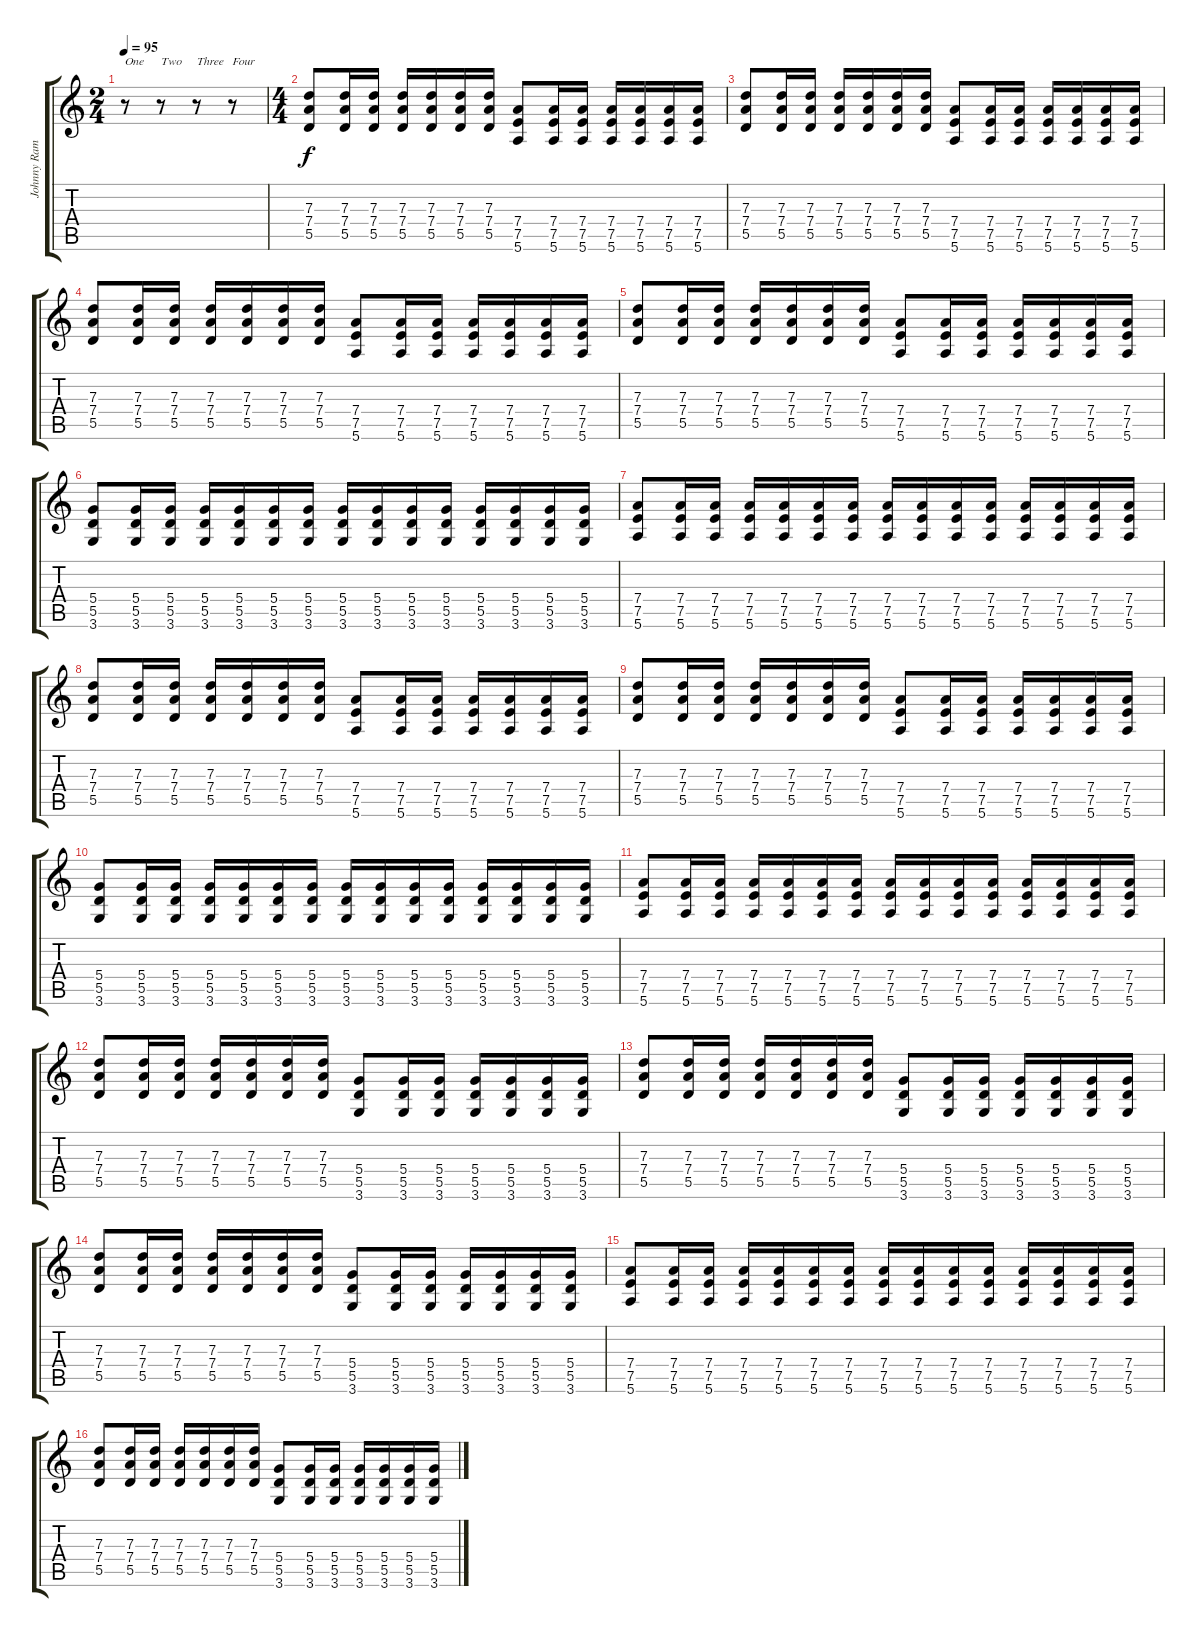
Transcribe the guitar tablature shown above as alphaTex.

\track ("Johnny Ramone (Guitar)" "Johnny Ram") {instrument distortionguitar}
\staff {score tabs}
\tuning (E4 B3 G3 D3 A2 E2) {hide}
\ts (2 4)
\tempo 95
\clef g2
\ks c
r.8{txt "One" dy f instrument distortionguitar} r.8{txt "Two"} r.8{txt "Three"} r.8{txt "Four"} |
\ts (4 4)
(7.3 7.4 5.5).8 (7.3 7.4 5.5).16 (7.3 7.4 5.5).16 (7.3 7.4 5.5).16 (7.3 7.4 5.5).16 (7.3 7.4 5.5).16 (7.3 7.4 5.5).16 (7.4 7.5 5.6).8 (7.4 7.5 5.6).16 (7.4 7.5 5.6).16 (7.4 7.5 5.6).16 (7.4 7.5 5.6).16 (7.4 7.5 5.6).16 (7.4 7.5 5.6).16 |
(7.3 7.4 5.5).8 (7.3 7.4 5.5).16 (7.3 7.4 5.5).16 (7.3 7.4 5.5).16 (7.3 7.4 5.5).16 (7.3 7.4 5.5).16 (7.3 7.4 5.5).16 (7.4 7.5 5.6).8 (7.4 7.5 5.6).16 (7.4 7.5 5.6).16 (7.4 7.5 5.6).16 (7.4 7.5 5.6).16 (7.4 7.5 5.6).16 (7.4 7.5 5.6).16 |
(7.3 7.4 5.5).8 (7.3 7.4 5.5).16 (7.3 7.4 5.5).16 (7.3 7.4 5.5).16 (7.3 7.4 5.5).16 (7.3 7.4 5.5).16 (7.3 7.4 5.5).16 (7.4 7.5 5.6).8 (7.4 7.5 5.6).16 (7.4 7.5 5.6).16 (7.4 7.5 5.6).16 (7.4 7.5 5.6).16 (7.4 7.5 5.6).16 (7.4 7.5 5.6).16 |
(7.3 7.4 5.5).8 (7.3 7.4 5.5).16 (7.3 7.4 5.5).16 (7.3 7.4 5.5).16 (7.3 7.4 5.5).16 (7.3 7.4 5.5).16 (7.3 7.4 5.5).16 (7.4 7.5 5.6).8 (7.4 7.5 5.6).16 (7.4 7.5 5.6).16 (7.4 7.5 5.6).16 (7.4 7.5 5.6).16 (7.4 7.5 5.6).16 (7.4 7.5 5.6).16 |
(5.4 5.5 3.6).8 (5.4 5.5 3.6).16 (5.4 5.5 3.6).16 (5.4 5.5 3.6).16 (5.4 5.5 3.6).16 (5.4 5.5 3.6).16 (5.4 5.5 3.6).16 (5.4 5.5 3.6).16 (5.4 5.5 3.6).16 (5.4 5.5 3.6).16 (5.4 5.5 3.6).16 (5.4 5.5 3.6).16 (5.4 5.5 3.6).16 (5.4 5.5 3.6).16 (5.4 5.5 3.6).16 |
(7.4 7.5 5.6).8 (7.4 7.5 5.6).16 (7.4 7.5 5.6).16 (7.4 7.5 5.6).16 (7.4 7.5 5.6).16 (7.4 7.5 5.6).16 (7.4 7.5 5.6).16 (7.4 7.5 5.6).16 (7.4 7.5 5.6).16 (7.4 7.5 5.6).16 (7.4 7.5 5.6).16 (7.4 7.5 5.6).16 (7.4 7.5 5.6).16 (7.4 7.5 5.6).16 (7.4 7.5 5.6).16 |
(7.3 7.4 5.5).8 (7.3 7.4 5.5).16 (7.3 7.4 5.5).16 (7.3 7.4 5.5).16 (7.3 7.4 5.5).16 (7.3 7.4 5.5).16 (7.3 7.4 5.5).16 (7.4 7.5 5.6).8 (7.4 7.5 5.6).16 (7.4 7.5 5.6).16 (7.4 7.5 5.6).16 (7.4 7.5 5.6).16 (7.4 7.5 5.6).16 (7.4 7.5 5.6).16 |
(7.3 7.4 5.5).8 (7.3 7.4 5.5).16 (7.3 7.4 5.5).16 (7.3 7.4 5.5).16 (7.3 7.4 5.5).16 (7.3 7.4 5.5).16 (7.3 7.4 5.5).16 (7.4 7.5 5.6).8 (7.4 7.5 5.6).16 (7.4 7.5 5.6).16 (7.4 7.5 5.6).16 (7.4 7.5 5.6).16 (7.4 7.5 5.6).16 (7.4 7.5 5.6).16 |
(5.4 5.5 3.6).8 (5.4 5.5 3.6).16 (5.4 5.5 3.6).16 (5.4 5.5 3.6).16 (5.4 5.5 3.6).16 (5.4 5.5 3.6).16 (5.4 5.5 3.6).16 (5.4 5.5 3.6).16 (5.4 5.5 3.6).16 (5.4 5.5 3.6).16 (5.4 5.5 3.6).16 (5.4 5.5 3.6).16 (5.4 5.5 3.6).16 (5.4 5.5 3.6).16 (5.4 5.5 3.6).16 |
(7.4 7.5 5.6).8 (7.4 7.5 5.6).16 (7.4 7.5 5.6).16 (7.4 7.5 5.6).16 (7.4 7.5 5.6).16 (7.4 7.5 5.6).16 (7.4 7.5 5.6).16 (7.4 7.5 5.6).16 (7.4 7.5 5.6).16 (7.4 7.5 5.6).16 (7.4 7.5 5.6).16 (7.4 7.5 5.6).16 (7.4 7.5 5.6).16 (7.4 7.5 5.6).16 (7.4 7.5 5.6).16 |
(7.3 7.4 5.5).8 (7.3 7.4 5.5).16 (7.3 7.4 5.5).16 (7.3 7.4 5.5).16 (7.3 7.4 5.5).16 (7.3 7.4 5.5).16 (7.3 7.4 5.5).16 (5.4 5.5 3.6).8 (5.4 5.5 3.6).16 (5.4 5.5 3.6).16 (5.4 5.5 3.6).16 (5.4 5.5 3.6).16 (5.4 5.5 3.6).16 (5.4 5.5 3.6).16 |
(7.3 7.4 5.5).8 (7.3 7.4 5.5).16 (7.3 7.4 5.5).16 (7.3 7.4 5.5).16 (7.3 7.4 5.5).16 (7.3 7.4 5.5).16 (7.3 7.4 5.5).16 (5.4 5.5 3.6).8 (5.4 5.5 3.6).16 (5.4 5.5 3.6).16 (5.4 5.5 3.6).16 (5.4 5.5 3.6).16 (5.4 5.5 3.6).16 (5.4 5.5 3.6).16 |
(7.3 7.4 5.5).8 (7.3 7.4 5.5).16 (7.3 7.4 5.5).16 (7.3 7.4 5.5).16 (7.3 7.4 5.5).16 (7.3 7.4 5.5).16 (7.3 7.4 5.5).16 (5.4 5.5 3.6).8 (5.4 5.5 3.6).16 (5.4 5.5 3.6).16 (5.4 5.5 3.6).16 (5.4 5.5 3.6).16 (5.4 5.5 3.6).16 (5.4 5.5 3.6).16 |
(7.4 7.5 5.6).8 (7.4 7.5 5.6).16 (7.4 7.5 5.6).16 (7.4 7.5 5.6).16 (7.4 7.5 5.6).16 (7.4 7.5 5.6).16 (7.4 7.5 5.6).16 (7.4 7.5 5.6).16 (7.4 7.5 5.6).16 (7.4 7.5 5.6).16 (7.4 7.5 5.6).16 (7.4 7.5 5.6).16 (7.4 7.5 5.6).16 (7.4 7.5 5.6).16 (7.4 7.5 5.6).16 |
(7.3 7.4 5.5).8 (7.3 7.4 5.5).16 (7.3 7.4 5.5).16 (7.3 7.4 5.5).16 (7.3 7.4 5.5).16 (7.3 7.4 5.5).16 (7.3 7.4 5.5).16 (5.4 5.5 3.6).8 (5.4 5.5 3.6).16 (5.4 5.5 3.6).16 (5.4 5.5 3.6).16 (5.4 5.5 3.6).16 (5.4 5.5 3.6).16 (5.4 5.5 3.6).16
